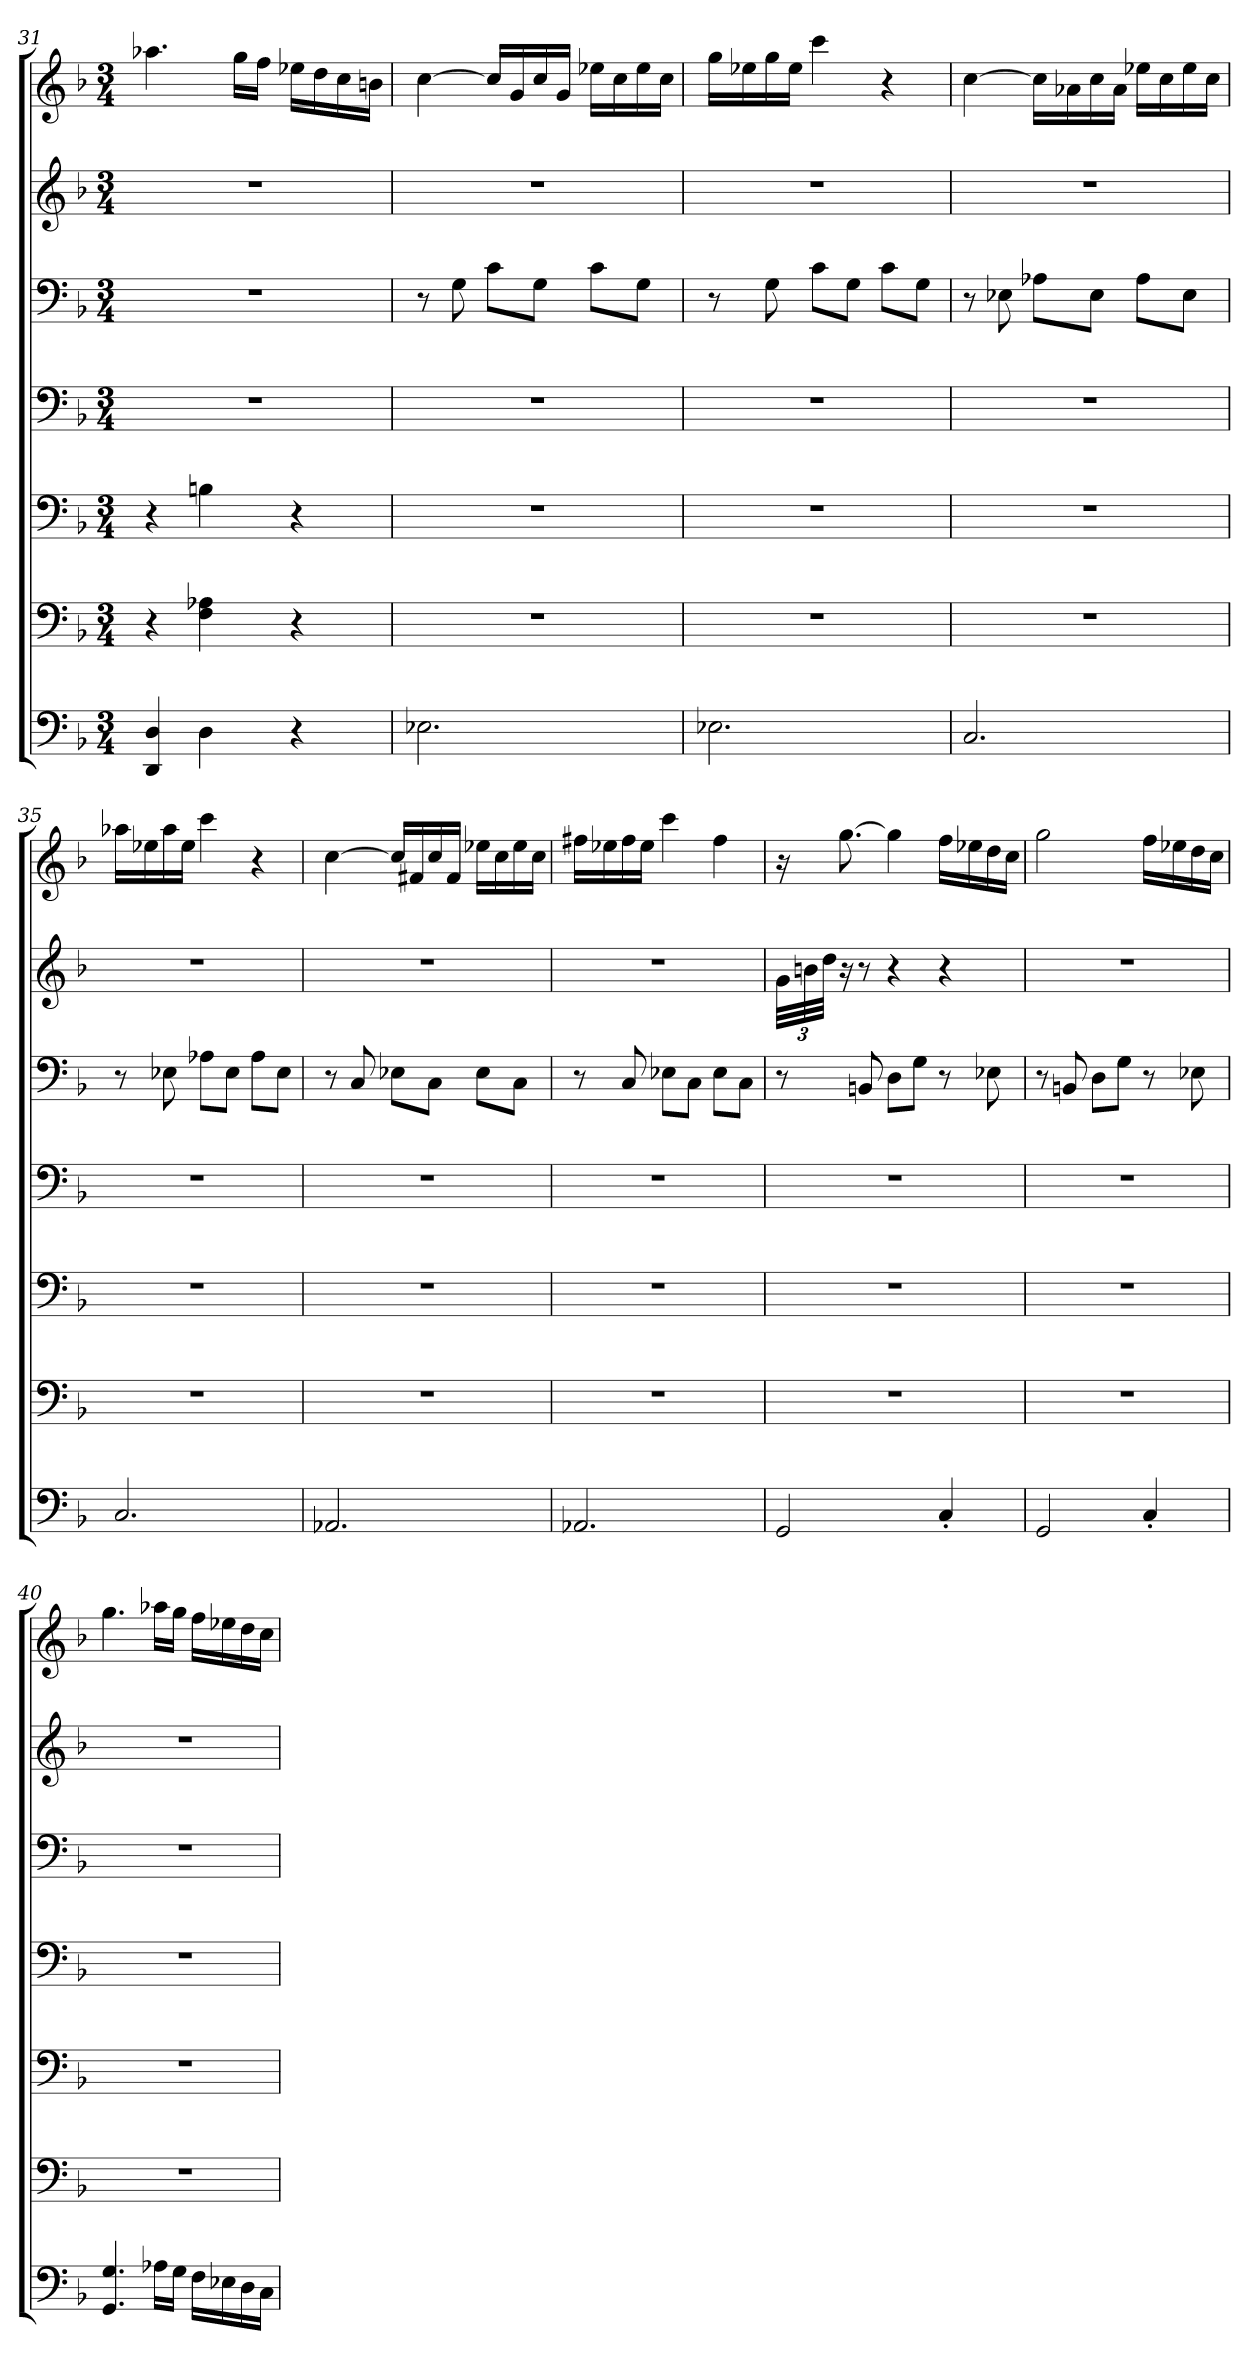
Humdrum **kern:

**kern	**kern	**kern	**kern	**kern	**kern	**kern
*part5	*part4	*part4	*part3	*part3	*part2	*part1
*staff7	*staff6	*staff5	*staff4	*staff3	*staff2	*staff1
*clefF4	*clefF4	*clefF4	*clefF4	*clefF4	*clefG2	*clefG2
*k[b-]	*k[b-]	*k[b-]	*k[b-]	*k[b-]	*k[b-]	*k[b-]
*M3/4	*M3/4	*M3/4	*M3/4	*M3/4	*M3/4	*M3/4
=31	=31	=31	=31	=31	=31	=31
4DD/ 4D/	4r	4r	2.r	2.r	2.r	4.aa-X\
4D\	4F\ 4A-X\	4Bn\	.	.	.	.
.	.	.	.	.	.	16gg\LL
.	.	.	.	.	.	16ff\JJ
4r	4r	4r	.	.	.	16ee-X\LL
.	.	.	.	.	.	16dd\
.	.	.	.	.	.	16cc\
.	.	.	.	.	.	16bn\JJ
=32	=32	=32	=32	=32	=32	=32
*	*	*	*	*	*	*MM150
2.E-X\	2.r	2.r	2.r	8r	2.r	[4cc\
.	.	.	.	8G\	.	.
.	.	.	.	8c\L	.	16cc/LL]
.	.	.	.	.	.	16g/
.	.	.	.	8G\J	.	16cc/
.	.	.	.	.	.	16g/JJ
.	.	.	.	8c\L	.	16ee-X\LL
.	.	.	.	.	.	16cc\
.	.	.	.	8G\J	.	16ee-\
.	.	.	.	.	.	16cc\JJ
=33	=33	=33	=33	=33	=33	=33
2.E-X\	2.r	2.r	2.r	8r	2.r	16gg\LL
.	.	.	.	.	.	16ee-X\
.	.	.	.	8G\	.	16gg\
.	.	.	.	.	.	16ee-\JJ
.	.	.	.	8c\L	.	4ccc\
.	.	.	.	8G\J	.	.
.	.	.	.	8c\L	.	4r
.	.	.	.	8G\J	.	.
!!LO:PB:g=z
=34	=34	=34	=34	=34	=34	=34
*	*	*	*	*	*	*MM150
2.C/	2.r	2.r	2.r	8r	2.r	[4cc\
.	.	.	.	8E-X\	.	.
.	.	.	.	8A-X\L	.	16cc\LL]
.	.	.	.	.	.	16a-X\
.	.	.	.	8E-\J	.	16cc\
.	.	.	.	.	.	16a-\JJ
.	.	.	.	8A-\L	.	16ee-X\LL
.	.	.	.	.	.	16cc\
.	.	.	.	8E-\J	.	16ee-\
.	.	.	.	.	.	16cc\JJ
=35	=35	=35	=35	=35	=35	=35
2.C/	2.r	2.r	2.r	8r	2.r	16aa-X\LL
.	.	.	.	.	.	16ee-X\
.	.	.	.	8E-X\	.	16aa-\
.	.	.	.	.	.	16ee-\JJ
.	.	.	.	8A-X\L	.	4ccc\
.	.	.	.	8E-\J	.	.
.	.	.	.	8A-\L	.	4r
.	.	.	.	8E-\J	.	.
=36	=36	=36	=36	=36	=36	=36
*	*	*	*	*	*	*MM150
2.AA-X/	2.r	2.r	2.r	8r	2.r	[4cc\
.	.	.	.	8C/	.	.
.	.	.	.	8E-X\L	.	16cc/LL]
.	.	.	.	.	.	16f#X/
.	.	.	.	8C\J	.	16cc/
.	.	.	.	.	.	16f#/JJ
.	.	.	.	8E-\L	.	16ee-X\LL
.	.	.	.	.	.	16cc\
.	.	.	.	8C\J	.	16ee-\
.	.	.	.	.	.	16cc\JJ
!!LO:PB:g=z
=37	=37	=37	=37	=37	=37	=37
2.AA-X/	2.r	2.r	2.r	8r	2.r	16ff#X\LL
.	.	.	.	.	.	16ee-X\
.	.	.	.	8C/	.	16ff#\
.	.	.	.	.	.	16ee-\JJ
.	.	.	.	8E-X\L	.	4ccc\
.	.	.	.	8C\J	.	.
.	.	.	.	8E-\L	.	4ff#\
.	.	.	.	8C\J	.	.
=38	=38	=38	=38	=38	=38	=38
*	*	*	*	*	*Xbrackettup	*
*	*	*	*	*	*	*MM150
2GG/	2.r	2.r	2.r	8r	48g\LLL	16r
.	.	.	.	.	48bn\	.
.	.	.	.	.	48dd\JJJ	.
.	.	.	.	.	16r	[8.gg\
.	.	.	.	8BBn/	8r	.
.	.	.	.	8D\L	4r	4gg\]
.	.	.	.	8G\J	.	.
4C'/	.	.	.	8r	4r	16ff\LL
.	.	.	.	.	.	16ee-X\
.	.	.	.	8E-X\	.	16dd\
.	.	.	.	.	.	16cc\JJ
=39	=39	=39	=39	=39	=39	=39
*	*	*	*	*	*	*MM150
2GG/	2.r	2.r	2.r	8r	2.r	2gg\
.	.	.	.	8BBn/	.	.
.	.	.	.	8D\L	.	.
.	.	.	.	8G\J	.	.
4C'/	.	.	.	8r	.	16ff\LL
.	.	.	.	.	.	16ee-X\
.	.	.	.	8E-X\	.	16dd\
.	.	.	.	.	.	16cc\JJ
=40	=40	=40	=40	=40	=40	=40
*	*	*	*	*	*	*MM150
4.GG/ 4.G/	2.r	2.r	2.r	2.r	2.r	4.gg\
16A-X\LL	.	.	.	.	.	16aa-X\LL
16G\JJ	.	.	.	.	.	16gg\JJ
16F\LL	.	.	.	.	.	16ff\LL
16E-X\	.	.	.	.	.	16ee-X\
16D\	.	.	.	.	.	16dd\
16C\JJ	.	.	.	.	.	16cc\JJ
=	=	=	=	=	=	=
*-	*-	*-	*-	*-	*-	*-
